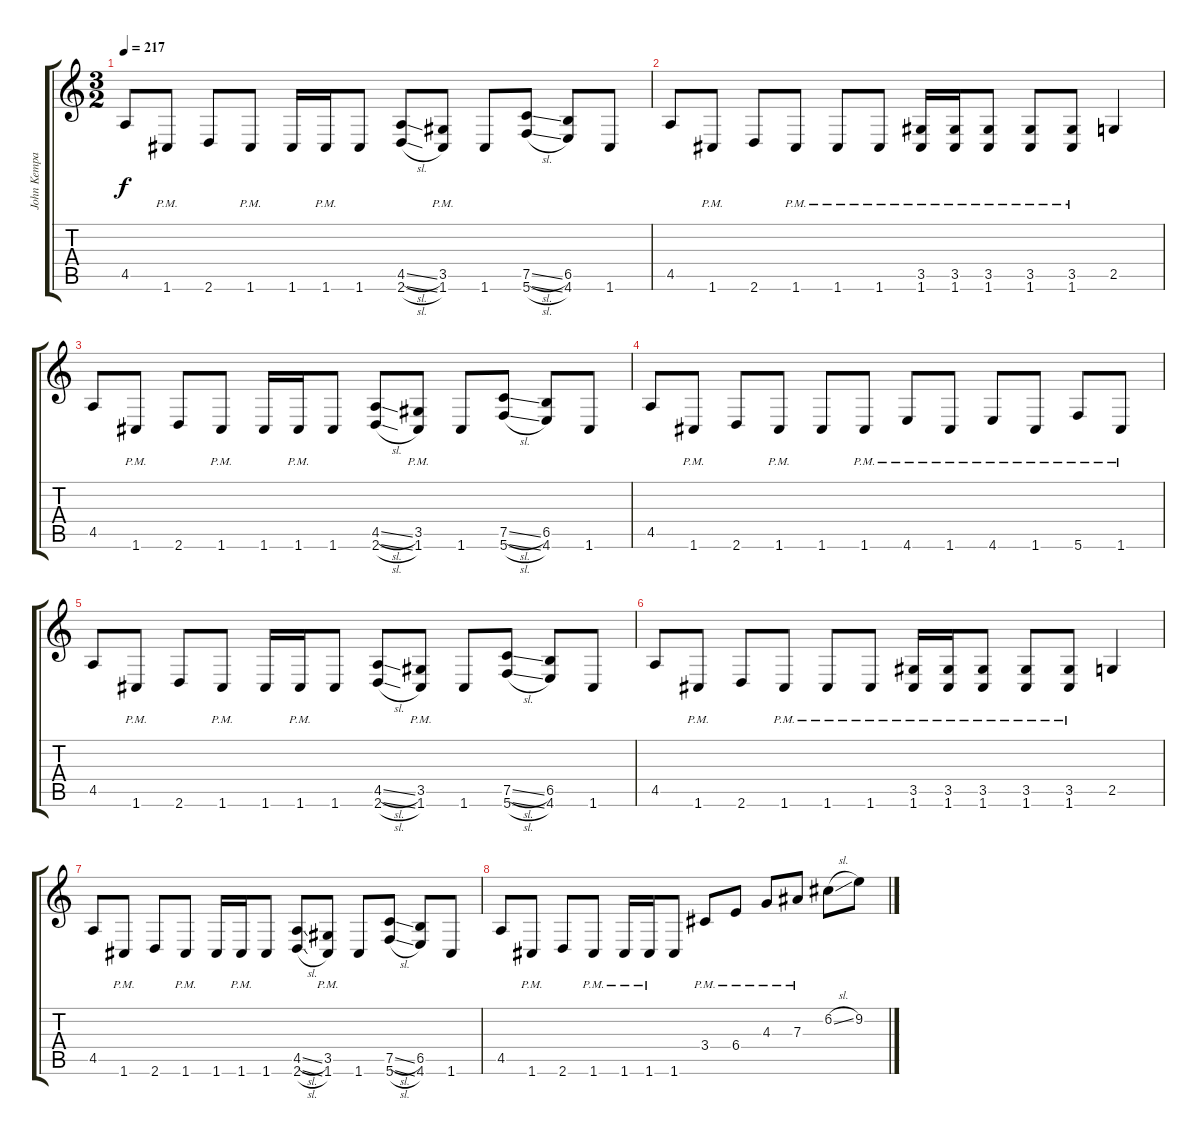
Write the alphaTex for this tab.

\track ("John Kempainen (Rhythm Guitar)" "John Kempa") {instrument distortionguitar}
\staff {score tabs}
\tuning (C4 G3 Eb3 Bb2 F2 C2) {hide}
\ts (3 2)
\tempo 217
\clef g2
\ks c
4.5.8{dy f balance 0} 1.6{pm}.8 2.6.8 1.6{pm}.8 1.6.16 1.6{pm}.16 1.6.8 (4.5{sl} 2.6{sl}).8 (3.5 1.6{pm}).8 1.6.8 (7.5{sl} 5.6{sl}).8 (6.5 4.6).8 1.6.8 |
4.5.8 1.6{pm}.8 2.6.8 1.6{pm}.8 1.6{pm}.8 1.6{pm}.8 (3.5{pm} 1.6{pm}).16 (3.5{pm} 1.6{pm}).16 (3.5{pm} 1.6{pm}).8 (3.5{pm} 1.6{pm}).8 (3.5{pm} 1.6).8 2.5.4 |
4.5.8{balance 0} 1.6{pm}.8 2.6.8 1.6{pm}.8 1.6.16 1.6{pm}.16 1.6.8 (4.5{sl} 2.6{sl}).8 (3.5 1.6{pm}).8 1.6.8 (7.5{sl} 5.6{sl}).8 (6.5 4.6).8 1.6.8 |
4.5.8 1.6{pm}.8 2.6.8 1.6{pm}.8 1.6.8 1.6{pm}.8 4.6{pm}.8 1.6{pm}.8 4.6{pm}.8 1.6{pm}.8 5.6{pm}.8 1.6{pm}.8 |
4.5.8{balance 0} 1.6{pm}.8 2.6.8 1.6{pm}.8 1.6.16 1.6{pm}.16 1.6.8 (4.5{sl} 2.6{sl}).8 (3.5 1.6{pm}).8 1.6.8 (7.5{sl} 5.6{sl}).8 (6.5 4.6).8 1.6.8 |
4.5.8 1.6{pm}.8 2.6.8 1.6{pm}.8 1.6{pm}.8 1.6{pm}.8 (3.5{pm} 1.6{pm}).16 (3.5{pm} 1.6{pm}).16 (3.5{pm} 1.6{pm}).8 (3.5{pm} 1.6{pm}).8 (3.5{pm} 1.6).8 2.5.4 |
4.5.8{balance 0} 1.6{pm}.8 2.6.8 1.6{pm}.8 1.6.16 1.6{pm}.16 1.6.8 (4.5{sl} 2.6{sl}).8 (3.5 1.6{pm}).8 1.6.8 (7.5{sl} 5.6{sl}).8 (6.5 4.6).8 1.6.8 |
4.5.8 1.6{pm}.8 2.6.8 1.6{pm}.8 1.6{pm}.16 1.6{pm}.16 1.6.8 3.4{pm}.8 6.4{pm}.8 4.3{pm}.8 7.3{pm}.8 6.2{sl}.8 9.2.8
